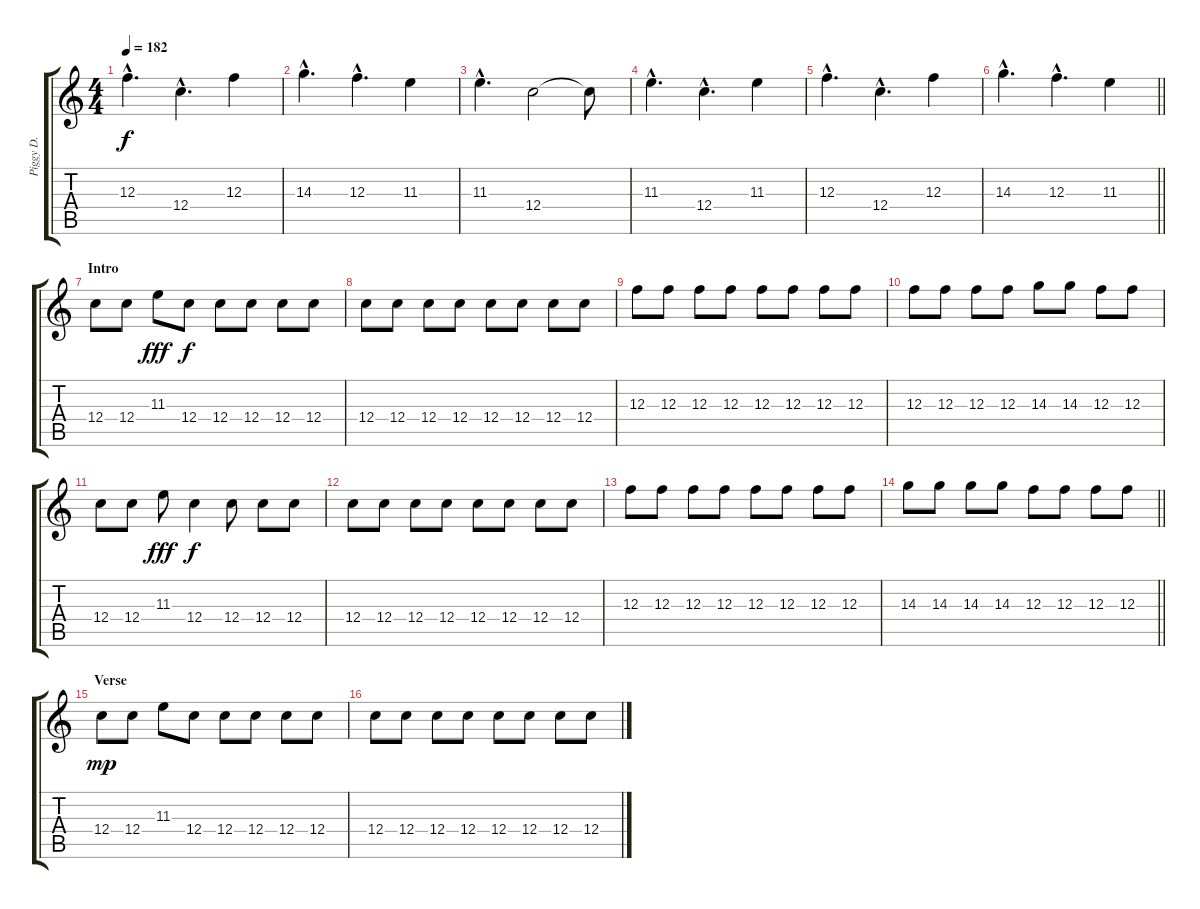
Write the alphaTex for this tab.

\track ("Piggy D." "Piggy D.") {instrument distortionguitar}
\staff {score tabs}
\tuning (D4 A3 F3 C3 G2 C2) {hide}
\ts (4 4)
\tempo 182
\clef g2
\ks c
12.3{hac}.4{d dy f} 12.4{hac}.4{d} 12.3.4 |
14.3{hac}.4{d} 12.3{hac}.4{d} 11.3.4 |
11.3{hac}.4{d} 12.4.2 12.4{t}.8 |
11.3{hac}.4{d} 12.4{hac}.4{d} 11.3.4 |
12.3{hac}.4{d} 12.4{hac}.4{d} 12.3.4 |
\barLineRight lightlight
14.3{hac}.4{d} 12.3{hac}.4{d} 11.3.4 |
\section ("" "Intro")
12.4.8 12.4.8 11.3.8{dy fff} 12.4.8{dy f} 12.4.8 12.4.8 12.4.8 12.4.8 |
12.4.8 12.4.8 12.4.8 12.4.8 12.4.8 12.4.8 12.4.8 12.4.8 |
12.3.8 12.3.8 12.3.8 12.3.8 12.3.8 12.3.8 12.3.8 12.3.8 |
12.3.8 12.3.8 12.3.8 12.3.8 14.3.8 14.3.8 12.3.8 12.3.8 |
12.4.8 12.4.8 11.3.8{dy fff} 12.4.4{dy f} 12.4.8 12.4.8 12.4.8 |
12.4.8 12.4.8 12.4.8 12.4.8 12.4.8 12.4.8 12.4.8 12.4.8 |
12.3.8 12.3.8 12.3.8 12.3.8 12.3.8 12.3.8 12.3.8 12.3.8 |
\barLineRight lightlight
14.3.8 14.3.8 14.3.8 14.3.8 12.3.8 12.3.8 12.3.8 12.3.8 |
\section ("" "Verse")
12.4.8{dy mp} 12.4.8 11.3.8 12.4.8 12.4.8 12.4.8 12.4.8 12.4.8 |
12.4.8 12.4.8 12.4.8 12.4.8 12.4.8 12.4.8 12.4.8 12.4.8
